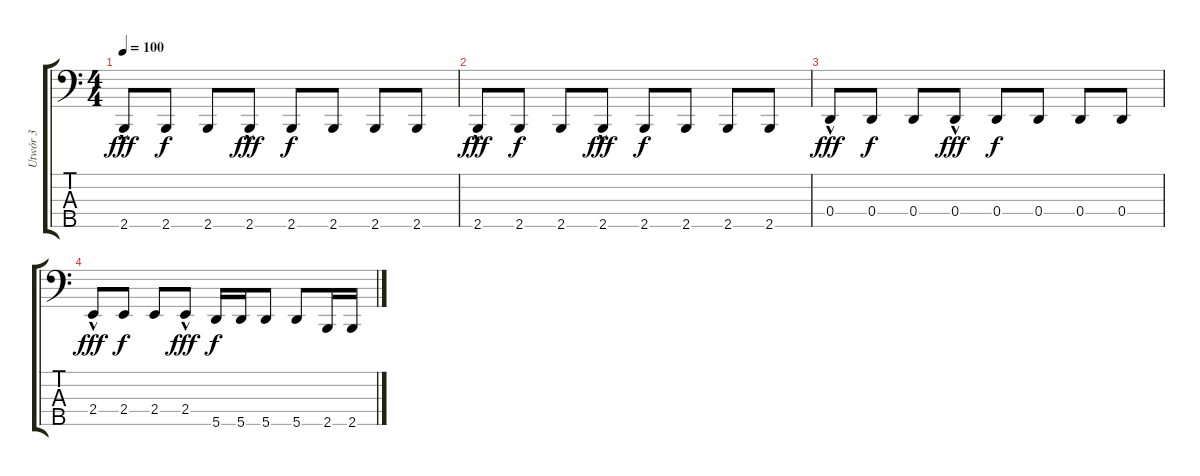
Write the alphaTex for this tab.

\track ("Utwór 3" "Utwór 3") {instrument electricbasspick}
\staff {score tabs}
\tuning (F2 C2 G1 D1 A0) {hide}
\ts (4 4)
\tempo 100
\clef f4
\ks c
2.5{hac}.8{dy fff} 2.5.8{dy f} 2.5.8 2.5{hac}.8{dy fff} 2.5.8{dy f} 2.5.8 2.5.8 2.5.8 |
2.5{hac}.8{dy fff} 2.5.8{dy f} 2.5.8 2.5{hac}.8{dy fff} 2.5.8{dy f} 2.5.8 2.5.8 2.5.8 |
0.4{hac}.8{dy fff} 0.4.8{dy f} 0.4.8 0.4{hac}.8{dy fff} 0.4.8{dy f} 0.4.8 0.4.8 0.4.8 |
2.4{hac}.8{dy fff} 2.4.8{dy f} 2.4.8 2.4{hac}.8{dy fff} 5.5.16{dy f} 5.5.16 5.5.8 5.5.8 2.5.16 2.5.16
